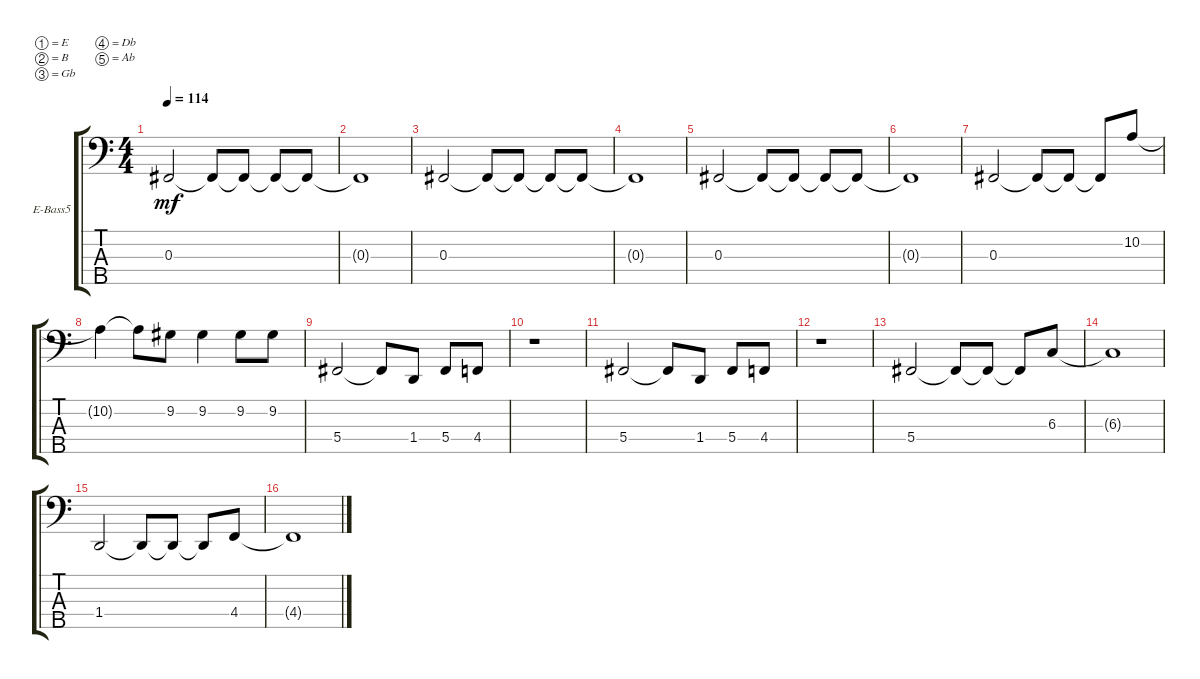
\defaultSystemsLayout 4
\bracketExtendMode groupsimilarinstruments
\firstSystemTrackNameOrientation horizontal
\otherSystemsTrackNameOrientation horizontal
\track ("Electric Bass Orion" "E-Bass5") {instrument electricbassfinger}
\staff {score tabs}
\tuning (E2 B1 Gb1 Db1 Ab0)
\ts (4 4)
\tempo 114
\clef f4
\scale
0.485477
\ks c
0.3.2{dy mf instrument electricbassfinger} 0.3{t}.8 0.3{t}.8 0.3{t}.8 0.3{t}.8 |
\scale
0.257261 0.3{t}.1 |
\scale
0.257261 0.3.2 0.3{t}.8 0.3{t}.8 0.3{t}.8 0.3{t}.8 |
\scale
0.333333 0.3{t}.1 |
\scale
0.333333 0.3.2 0.3{t}.8 0.3{t}.8 0.3{t}.8 0.3{t}.8 |
\scale
0.333333 0.3{t}.1 |
\scale
0.333333 0.3.2 0.3{t}.8 0.3{t}.8 0.3{t}.8 10.2.8 |
\scale
0.333333 10.2{t}.4 10.2{t}.8 9.2.8 9.2.4 9.2.8 9.2.8 |
\scale
0.333333 5.4.2 5.4{t}.8 1.4.8 5.4.8 4.4.8 |
\scale
0.333333 r.1 |
\scale
0.333333 5.4.2 5.4{t}.8 1.4.8 5.4.8 4.4.8 |
\scale
0.333333 r.1 |
\scale
0.333333 5.4.2 5.4{t}.8 5.4{t}.8 5.4{t}.8 6.3.8 |
\scale
0.333333 6.3{t}.1 |
\scale
0.333333 1.4.2 1.4{t}.8 1.4{t}.8 1.4{t}.8 4.4.8 |
\scale
0.333333 4.4{t}.1
